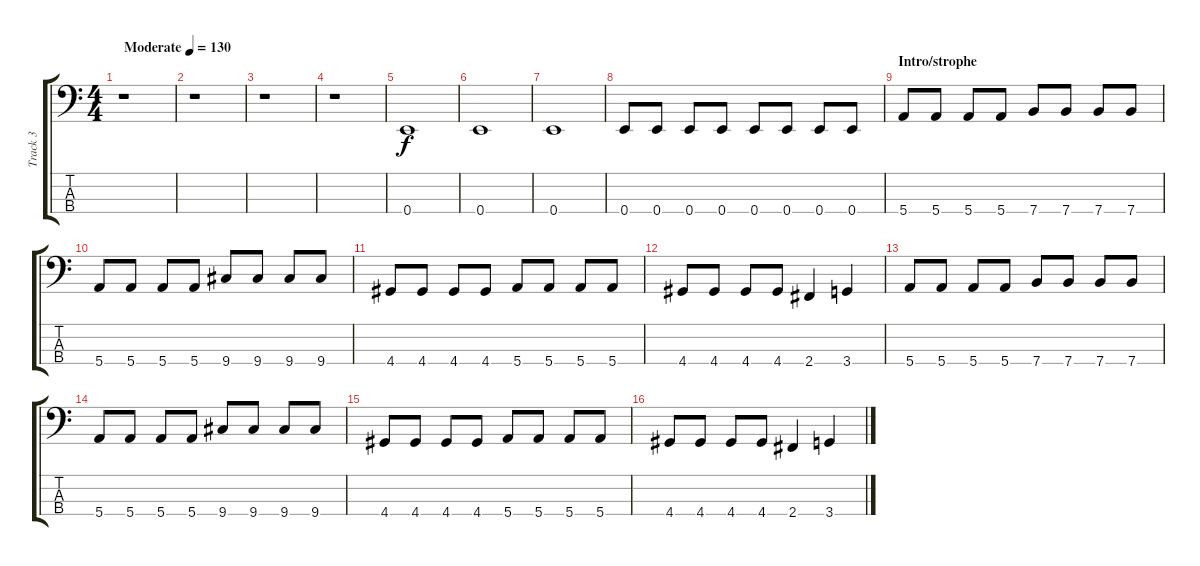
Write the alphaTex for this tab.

\track ("Track 3" "Track 3") {instrument electricbassfinger}
\staff {score tabs}
\tuning (G2 D2 A1 E1) {hide}
\ts (4 4)
\tempo (130 "Moderate")
\clef f4
\ks c
r.1{dy f instrument electricbassfinger} |
r.1 |
r.1 |
r.1 |
0.4.1 |
0.4.1 |
0.4.1 |
0.4.8 0.4.8 0.4.8 0.4.8 0.4.8 0.4.8 0.4.8 0.4.8 |
\section ("" "Intro/strophe")
5.4.8 5.4.8 5.4.8 5.4.8 7.4.8 7.4.8 7.4.8 7.4.8 |
5.4.8 5.4.8 5.4.8 5.4.8 9.4.8 9.4.8 9.4.8 9.4.8 |
4.4.8 4.4.8 4.4.8 4.4.8 5.4.8 5.4.8 5.4.8 5.4.8 |
4.4.8 4.4.8 4.4.8 4.4.8 2.4.4 3.4.4 |
5.4.8 5.4.8 5.4.8 5.4.8 7.4.8 7.4.8 7.4.8 7.4.8 |
5.4.8 5.4.8 5.4.8 5.4.8 9.4.8 9.4.8 9.4.8 9.4.8 |
4.4.8 4.4.8 4.4.8 4.4.8 5.4.8 5.4.8 5.4.8 5.4.8 |
4.4.8 4.4.8 4.4.8 4.4.8 2.4.4 3.4.4
